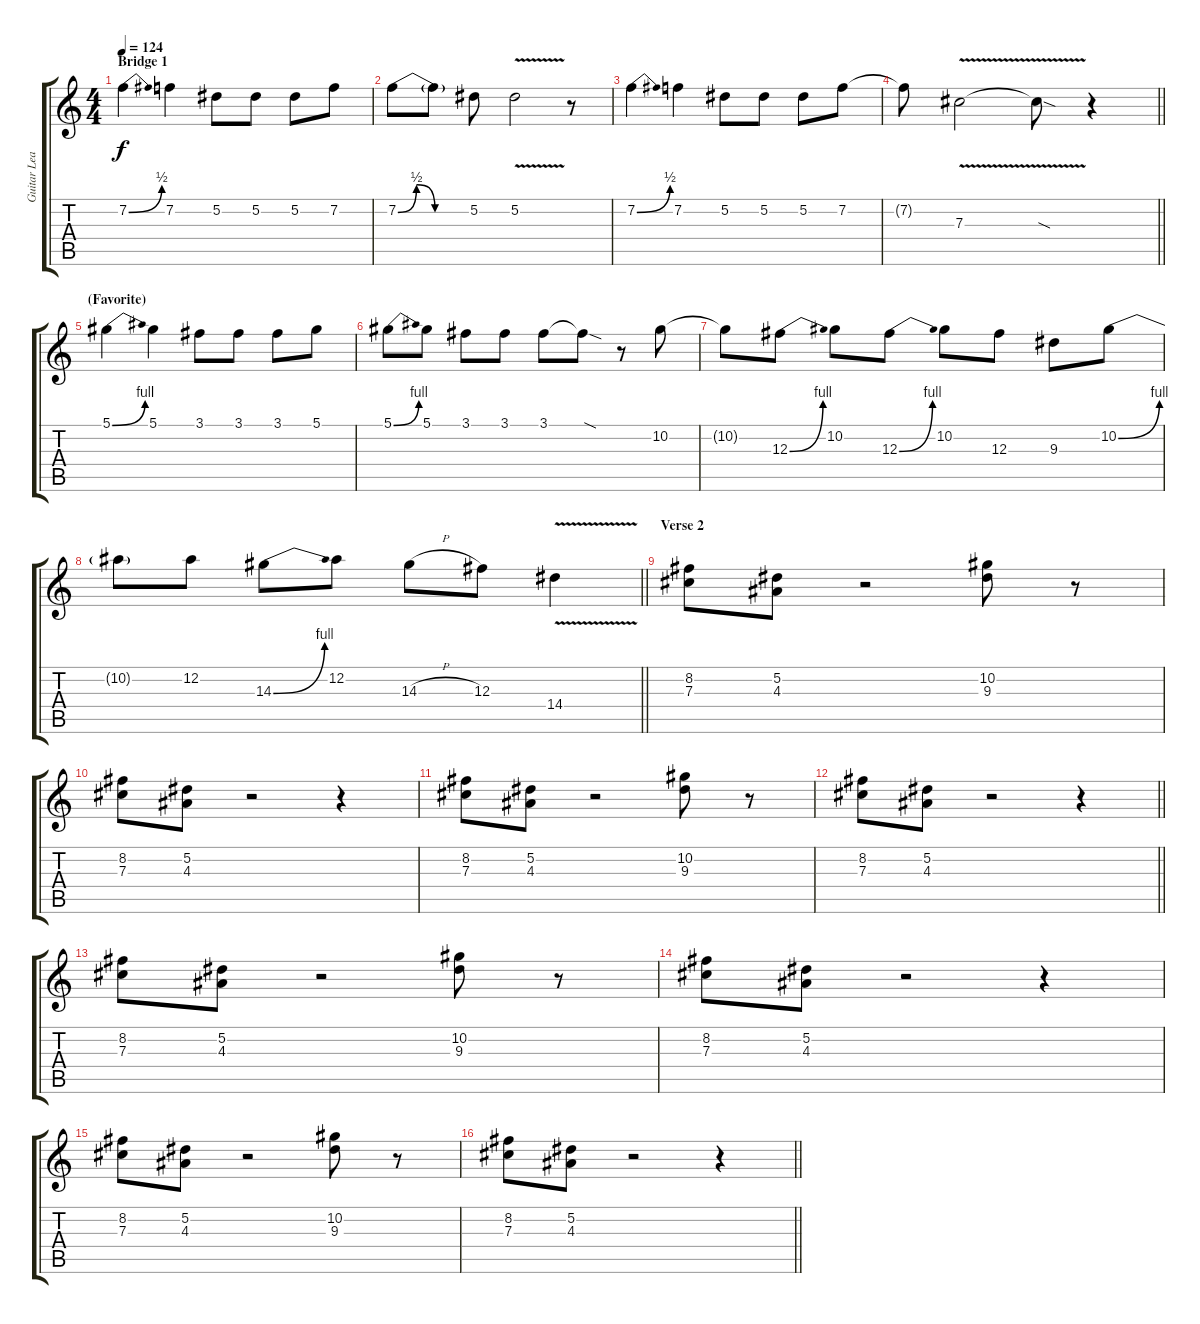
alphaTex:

\track ("Guitar Lead 1" "Guitar Lea") {instrument distortionguitar}
\staff {score tabs}
\tuning (Eb4 Bb3 Gb3 Db3 Ab2 Eb2) {hide}
\ts (4 4)
\section ("" "Bridge 1")
\tempo 124
\clef g2
\ks c
7.2{be (bend 0 0 60 2)}.4{dy f} 7.2.4 5.2.8 5.2.8 5.2.8 7.2.8 |
7.2{be (bendrelease 0 0 45 2 50 2 60 0)}.8 7.2{be (hold 0 0 60 0) t}.8 5.2.8 5.2{v}.2 r.8 |
7.2{be (bend 0 0 60 2)}.4 7.2.4 5.2.8 5.2.8 5.2.8 7.2.8 |
\barLineRight lightlight
7.2{t}.8 7.3{v}.2 7.3{sod t}.8 r.4 |
\section ("" "(Favorite)")
5.1{be (bend 0 0 60 4)}.4 5.1.4 3.1.8 3.1.8 3.1.8 5.1.8 |
5.1{be (bend 0 0 60 4)}.8 5.1.8 3.1.8 3.1.8 3.1.8 3.1{sod t}.8 r.8 10.2.8 |
10.2{t}.8 12.3{be (bend 0 0 60 4)}.8 10.2.8 12.3{be (bend 0 0 60 4)}.8 10.2.8 12.3.8 9.3.8 10.2{be (bend 0 0 60 4)}.8 |
\barLineRight lightlight
10.2{t}.8 12.2.8 14.3{be (bend 0 0 60 4)}.8 12.2.8 14.3{h}.8 12.3.8 14.4{v}.4 |
\section ("" "Verse 2")
(8.2 7.3).8 (5.2 4.3).8 r.2 (10.2 9.3).8 r.8 |
(8.2 7.3).8 (5.2 4.3).8 r.2 r.4 |
(8.2 7.3).8 (5.2 4.3).8 r.2 (10.2 9.3).8 r.8 |
\barLineRight lightlight
(8.2 7.3).8 (5.2 4.3).8 r.2 r.4 |
(8.2 7.3).8 (5.2 4.3).8 r.2 (10.2 9.3).8 r.8 |
(8.2 7.3).8 (5.2 4.3).8 r.2 r.4 |
(8.2 7.3).8 (5.2 4.3).8 r.2 (10.2 9.3).8 r.8 |
\barLineRight lightlight
(8.2 7.3).8 (5.2 4.3).8 r.2 r.4
